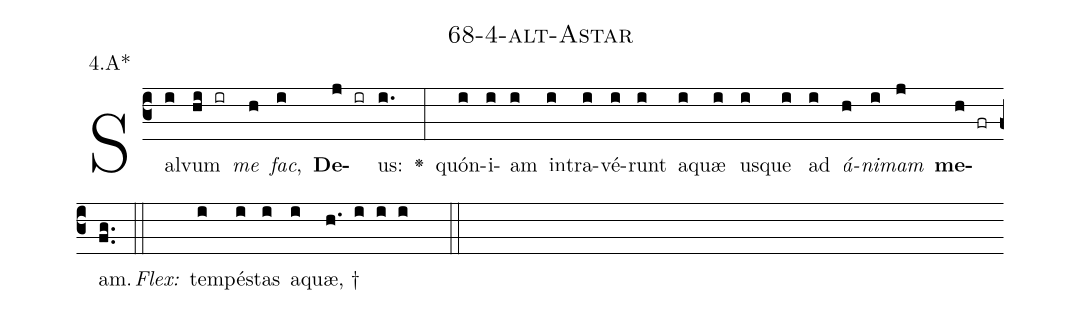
name: 68-4-alt-Astar;
annotation: 4.A*;
%%
(c3)Sal(i)vum(hi ir) <i>me</i>(h) <i>fac</i>,(i) <b>De</b>(j ir)us:(i.) <v>\greheightstar</v>(:) quón(i)i(i)am(i) in(i)tra(i)vé(i)runt(i) a(i)quæ(i) us(i)que(i) ad(i) <i>á</i>(h)<i>ni</i>(i)<i>mam</i>(j) <b>me</b>(h fr)am.(fg..) (::)
<i>Flex:</i>()  tem(i)pés(i)tas(i) a(i)quæ, †(h. i i i  ::)

%E(i) u(h) o(i) u(j) a(h) e.(fg..) (::)
